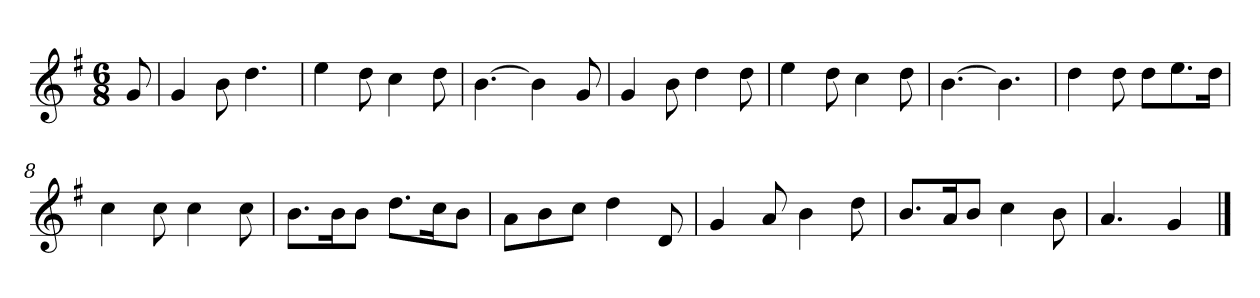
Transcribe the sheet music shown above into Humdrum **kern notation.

**kern
*part1
*staff1
*k[f#]
*M6/8
*MM120
=
8g
=1
4g
8b
4.dd
=2
4ee
8dd
4cc
8dd
=3
[4.b
4b]
8g
=4
4g
8b
4dd
8dd
=5
4ee
8dd
4cc
8dd
=6
[4.b
4.b]
=7
4dd
8dd
8ddL
8.ee
16ddJk
=8
4cc
8cc
4cc
8cc
=9
8.bL
16bK
8bJ
8.ddL
16ccK
8bJ
=10
8aL
8b
8ccJ
4dd
8d
=11
4g
8a
4b
8dd
=12
8.bL
16aK
8bJ
4cc
8b
=13
4.a
4g
==
*-
